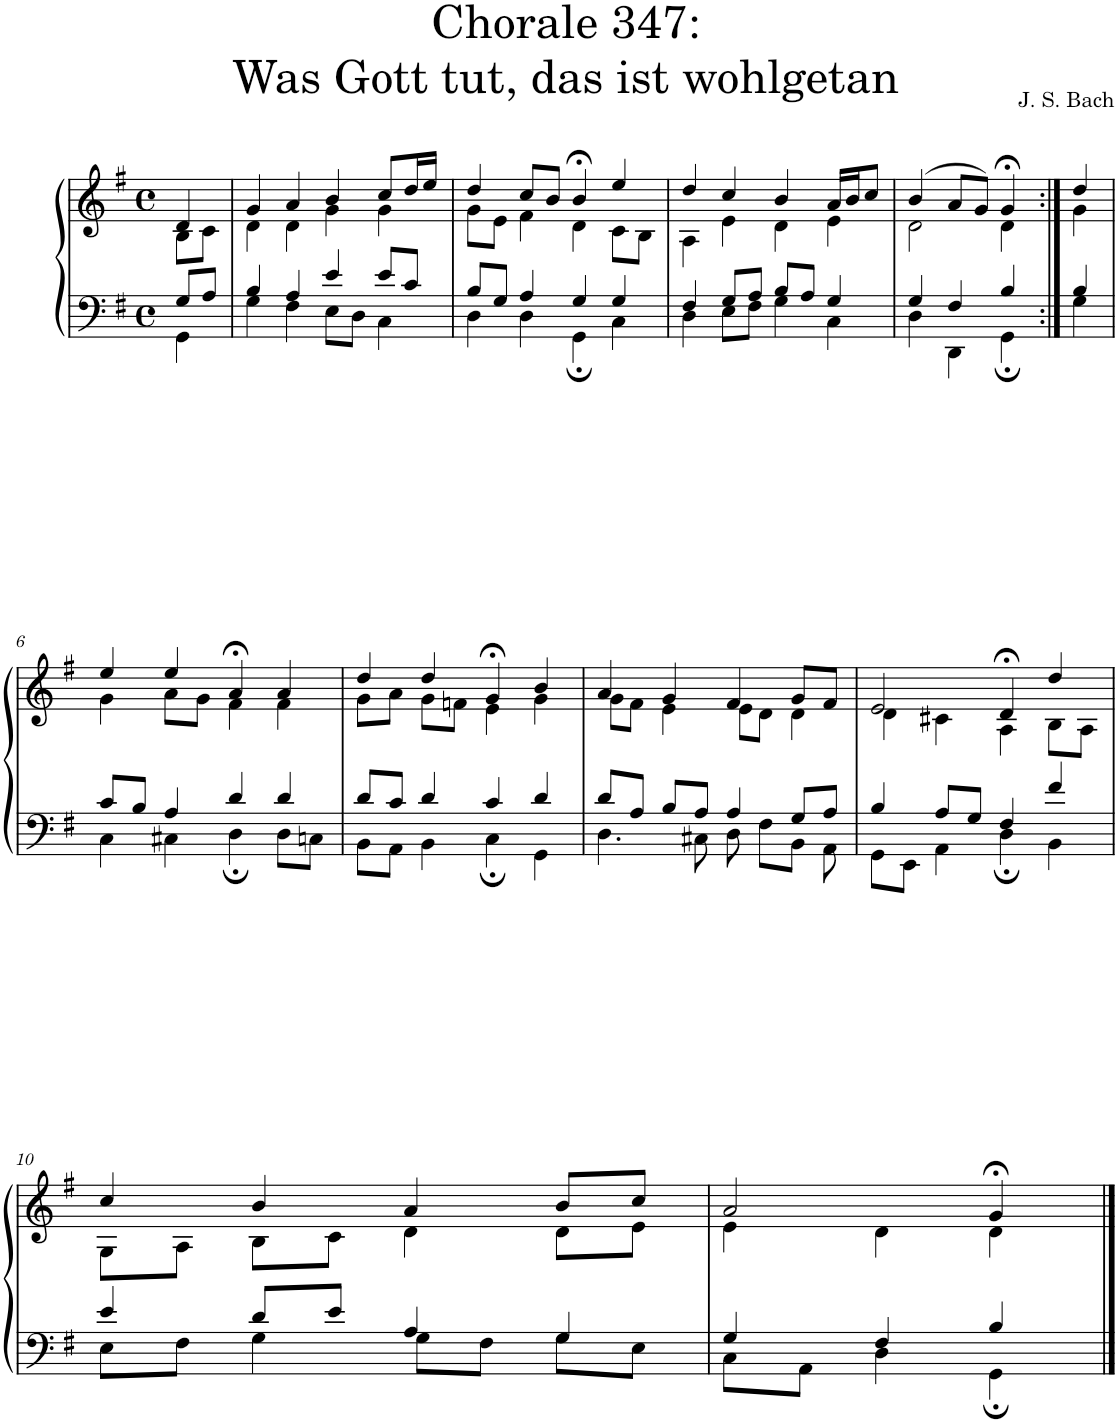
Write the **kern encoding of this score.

**kern	**kern
*part1	*part1
*staff2	*staff1
*I"S,A	*
*clefF4	*clefG2
*k[f#]	*k[f#]
*M4/4	*M4/4
*met(c)	*met(c)
=	=
*^	*^
8G/L	4GG\	4d/	8B\L
8A/J	.	.	8c\J
=1	=1	=1	=1
4B/	4G\	4g/	4d\
4A/	4F#\	4a/	4d\
4e/	8E\L	4b/	4g\
.	8D\J	.	.
8e/L	4C\	8cc/L	4g\
8c/J	.	16dd/L	.
.	.	16ee/JJ	.
=2	=2	=2	=2
8B/L	4D\	4dd/	8g\L
8G/J	.	.	8e\J
4A/	4D\	8cc/L	4f#\
.	.	8b/J	.
4G/	4GG;\	4b;</	4d\
4G/	4C\	4ee/	8c\L
.	.	.	8B\J
=3	=3	=3	=3
4F#/	4D\	4dd/	4A\
8G/L	8E\L	4cc/	4e\
8A/J	8F#\J	.	.
8B/L	4G\	4b/	4d\
8A/J	.	.	.
4G/	4C\	16a/LL	4e\
.	.	16b/J	.
.	.	8cc/J	.
=1579	=1579	=1579	=1579
4G/	4D\	(>4b/	2d\
4F#/	4DD\	8a/L	.
.	.	8g/J)	.
4B/	4GG;\	4g;</	4d\
=1580:|!	=1580:|!	=1580:|!	=1580:|!
4B/	4G\	4dd/	4g\
!!LO:LB:g=z	!!
=6	=6	=6	=6
8c/L	4C\	4ee/	4g\
8B/J	.	.	.
4A/	4C#X\	4ee/	8a\L
.	.	.	8g\J
4d/	4D;\	4a;</	4f#\
4d/	8D\L	4a/	4f#\
.	8Cn\J	.	.
=7	=7	=7	=7
8d/L	8BB\L	4dd/	8g\L
8c/J	8AA\J	.	8a\J
4d/	4BB\	4dd/	8g\L
.	.	.	8fn\J
4c/	4C;\	4g;</	4e\
4d/	4GG\	4b/	4g\
=8	=8	=8	=8
8d/L	4.D\	4a/	8g\L
8A/J	.	.	8f#\J
8B/L	.	4g/	4e\
8A/J	8C#X\	.	.
4A/	8D\	4f#/	8e\L
.	8F#\L	.	8d\J
8G/L	8BB\J	8g/L	4d\
8A/J	8AA\	8f#/J	.
=9	=9	=9	=9
4B/	8GG\L	2e/	4d\
.	8EE\J	.	.
8A/L	4AA\	.	4c#X\
8G/J	.	.	.
4F#/	4D;\	4d;</	4A\
4f#/	4BB\	4dd/	8B\L
.	.	.	8A\J
!!LO:LB:g=z	!!
=10	=10	=10	=10
4e/	8E\L	4cc/	8G\L
.	8F#\J	.	8A\J
8d/L	4G\	4b/	8B\L
8e/J	.	.	8c\J
4A/	8G\L	4a/	4d\
.	8F#\J	.	.
4G/	8G\L	8b/L	8d\L
.	8E\J	8cc/J	8e\J
=11	=11	=11	=11
4G/	8C\L	2a/	4e\
.	8AA\J	.	.
4F#/	4D\	.	4d\
4B/	4GG;\	4g;</	4d\
*v	*v	*	*
*	*v	*v
==	==
*-	*-
